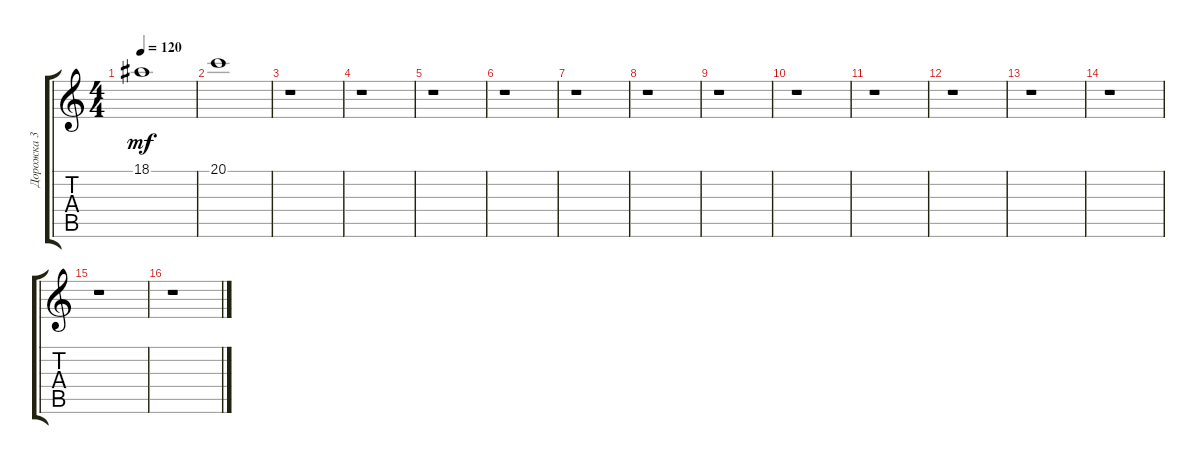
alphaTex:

\track ("Дорожка 3" "Дорожка 3") {instrument tubularbells}
\staff {score tabs}
\tuning (E4 B3 G3 D3 A2 E2) {hide}
\ts (4 4)
\tempo 120
\clef g2
\ks c
18.1.1{dy mf} |
20.1.1 |
r.1 |
r.1 |
r.1 |
r.1 |
r.1 |
r.1 |
r.1 |
r.1 |
r.1 |
r.1 |
r.1 |
r.1 |
r.1 |
r.1
